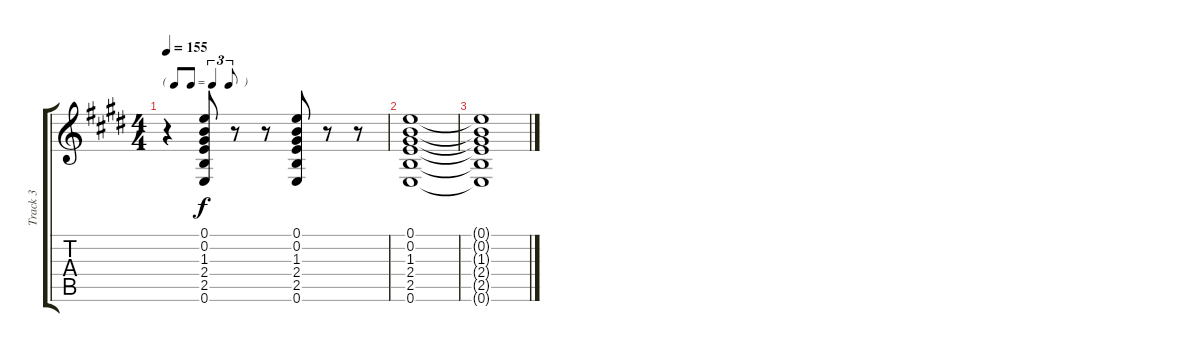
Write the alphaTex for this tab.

\track ("Track 3" "Track 3") {instrument electricguitarclean}
\staff {score tabs}
\tuning (E4 B3 G3 D3 A2 E2) {hide}
\ts (4 4)
\tf triplet8th
\tempo 155
\clef g2
\ks e
r.4{dy f} (0.1 0.2 1.3 2.4 2.5 0.6).8 r.8 r.8 (0.1 0.2 1.3 2.4 2.5 0.6).8 r.8 r.8 |
(0.1 0.2 1.3 2.4 2.5 0.6).1 |
(0.1{t} 0.2{t} 1.3{t} 2.4{t} 2.5{t} 0.6{t}).1
